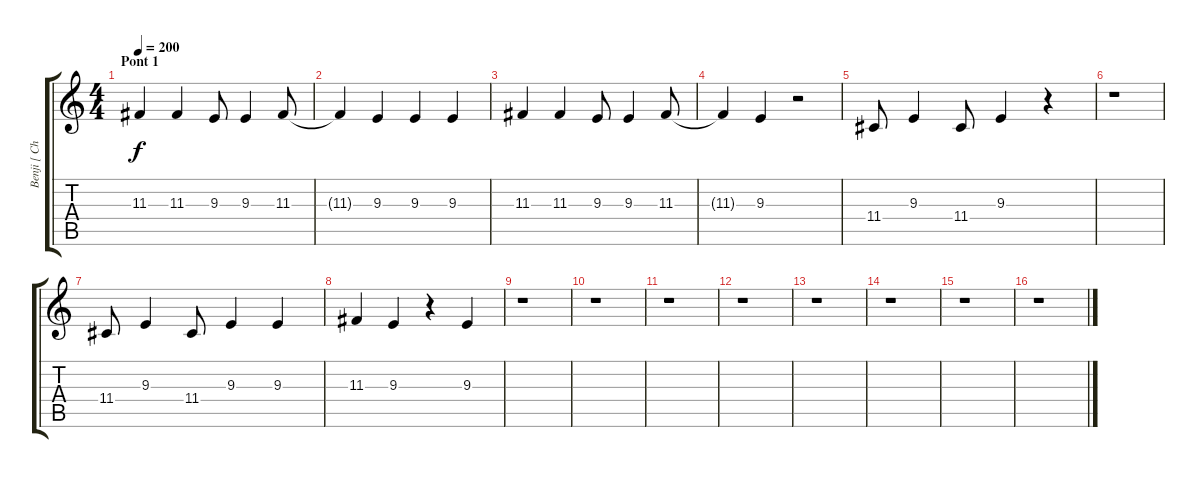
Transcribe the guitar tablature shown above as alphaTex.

\track ("Benji [ Chant ]" "Benji [ Ch") {instrument tenorsax}
\staff {score tabs}
\tuning (E4 B3 G3 D3 A2 E2) {hide}
\ts (4 4)
\section ("" "Pont 1")
\tempo 200
\clef g2
\ks c
11.3.4{dy f} 11.3.4 9.3.8 9.3.4 11.3.8 |
11.3{t}.4 9.3.4 9.3.4 9.3.4 |
11.3.4 11.3.4 9.3.8 9.3.4 11.3.8 |
11.3{t}.4 9.3.4 r.2 |
11.4.8 9.3.4 11.4.8 9.3.4 r.4 |
r.1 |
11.4.8 9.3.4 11.4.8 9.3.4 9.3.4 |
11.3.4 9.3.4 r.4 9.3.4 |
r.1 |
r.1 |
r.1 |
r.1 |
r.1 |
r.1 |
r.1 |
r.1
